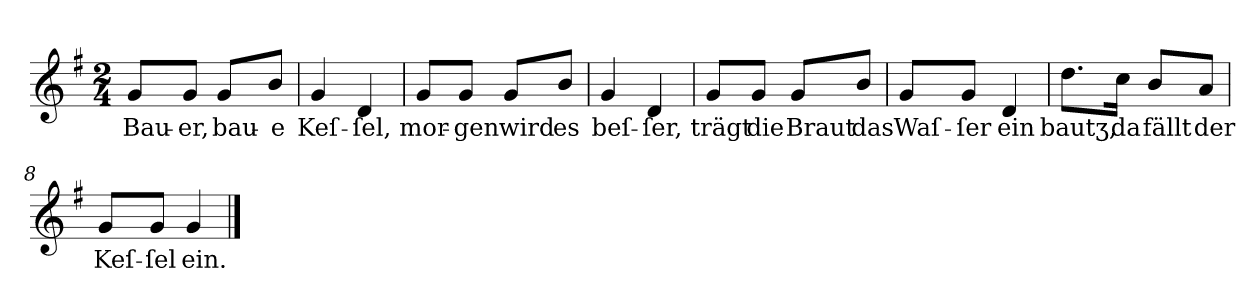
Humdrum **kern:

**kern	**text
*part1	*part1
*staff1	*staff1
*k[f#]	*
*G:	*
*M2/4	*
=1	=1
8gL	Bau-
8gJ	-er,
8gL	bau-
8b/J	-e
=2	=2
4g	Keſ-
4d	-ſel,
=3	=3
8gL	mor-
8gJ	-gen
8gL	wird
8b/J	es
=4	=4
4g	beſ-
4d	-ſer,
=5	=5
8gL	trägt
8gJ	die
8gL	Braut
8b/J	das
=6	=6
8gL	Waſ-
8gJ	-ſer
4d	ein
=7	=7
8.ddL	bautʒ,
16ccJk	da
8bL	fällt
8aJ	der
=8	=8
8gL	Keſ-
8gJ	-ſel
4g	ein.
==	==
*-	*-
